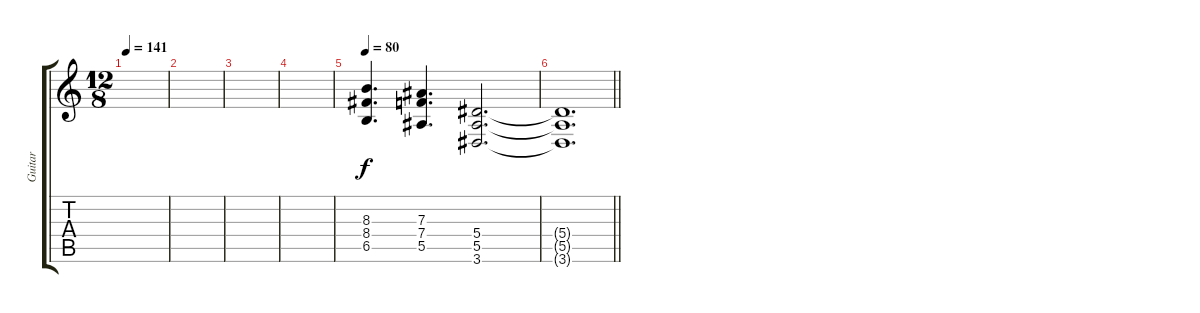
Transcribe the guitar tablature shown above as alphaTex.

\track ("Guitar" "Guitar") {instrument distortionguitar}
\staff {score tabs}
\tuning (C4 G3 Eb3 Bb2 F2 C2) {hide}
\ts (12 8)
\tempo 141
\clef g2
\ks c
|
|
|
|
\tempo 80
(8.3 8.4 6.5).4{d} (7.3 7.4 5.5).4{d} (5.4 5.5 3.6).2{d} |
\barLineRight lightlight
(5.4{t} 5.5{t} 3.6{t}).1{d}
